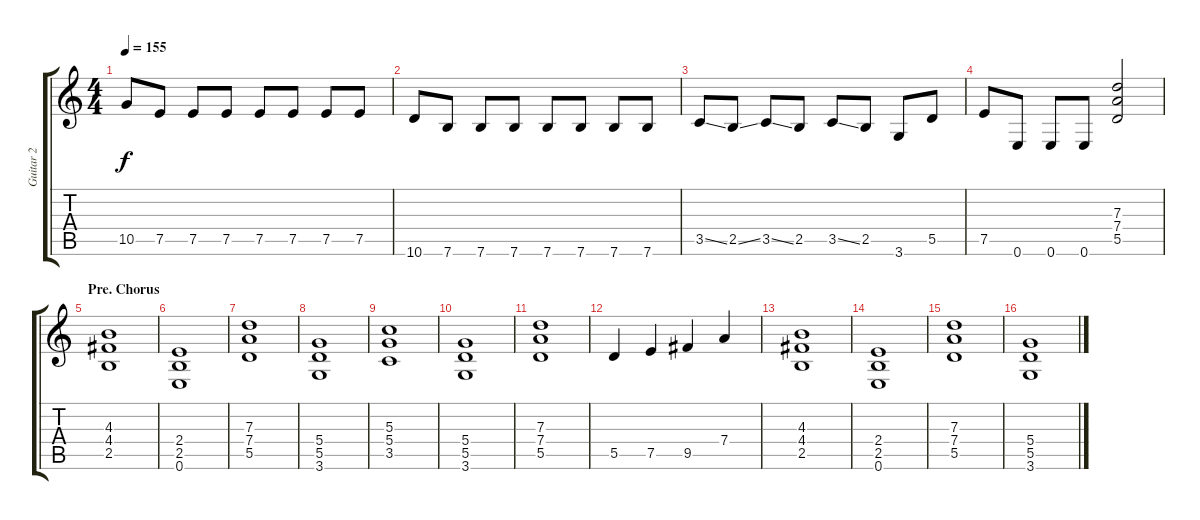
\track ("Guitar 2" "Guitar 2") {instrument overdrivenguitar}
\staff {score tabs}
\tuning (E4 B3 G3 D3 A2 E2) {hide}
\ts (4 4)
\tempo 155
\clef g2
\ks c
10.5.8{dy f} 7.5.8 7.5.8 7.5.8 7.5.8 7.5.8 7.5.8 7.5.8 |
10.6.8 7.6.8 7.6.8 7.6.8 7.6.8 7.6.8 7.6.8 7.6.8 |
3.5{ss}.8 2.5{ss}.8 3.5{ss}.8 2.5.8 3.5{ss}.8 2.5.8 3.6.8 5.5.8 |
7.5.8 0.6.8 0.6.8 0.6.8 (7.3 7.4 5.5).2 |
\section ("" "Pre. Chorus")
(4.3 4.4 2.5).1 |
(2.4 2.5 0.6).1 |
(7.3 7.4 5.5).1 |
(5.4 5.5 3.6).1 |
(5.3 5.4 3.5).1 |
(5.4 5.5 3.6).1 |
(7.3 7.4 5.5).1 |
5.5.4 7.5.4 9.5.4 7.4.4 |
(4.3 4.4 2.5).1 |
(2.4 2.5 0.6).1 |
(7.3 7.4 5.5).1 |
(5.4 5.5 3.6).1
